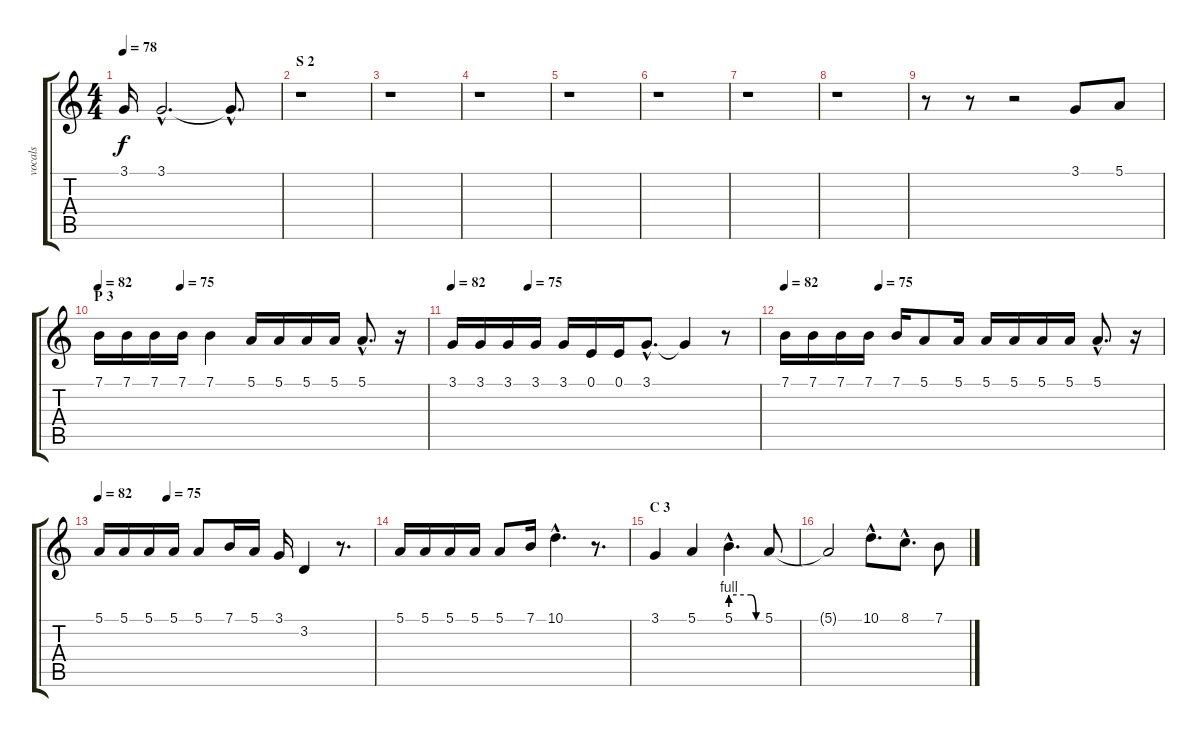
\track ("vocals" "vocals") {instrument frenchhorn}
\staff {score tabs}
\tuning (E4 B3 G3 D3 A2 E2) {hide}
\ts (4 4)
\tempo 78
\clef g2
\ks c
3.1.16{dy f} 3.1{hac}.2{d} 3.1{hac t}.8{d} |
\section ("" "S 2")
r.1 |
r.1 |
r.1 |
r.1 |
r.1 |
r.1 |
r.1 |
r.8 r.8 r.2 3.1.8 5.1.8 |
\section ("" "P 3")
\tempo 82
\tempo (75 0.25)
7.1.16 7.1.16 7.1.16 7.1.16 7.1.4 5.1.16 5.1.16 5.1.16 5.1.16 5.1{hac}.8{d} r.16 |
\tempo 82
\tempo (75 0.25)
3.1.16 3.1.16 3.1.16 3.1.16 3.1.16 0.1.16 0.1.16 3.1{hac}.8{d} 3.1{t}.4 r.8 |
\tempo 82
\tempo (75 0.25)
7.1.16 7.1.16 7.1.16 7.1.16 7.1.16 5.1.8 5.1.16 5.1.16 5.1.16 5.1.16 5.1.16 5.1{hac}.8{d} r.16 |
\tempo 82
\tempo (75 0.25)
5.1.16 5.1.16 5.1.16 5.1.16 5.1.8 7.1.16 5.1.16 3.1.16 3.2.4 r.8{d} |
5.1.16 5.1.16 5.1.16 5.1.16 5.1.8 7.1.16 10.1{hac}.4{d} r.8{d} |
\section ("" "C 3")
3.1.4 5.1.4 5.1{be (custom 0 4 40 4 50 0 60 0) hac}.4{d} 5.1.8 |
5.1{t}.2 10.1{hac}.8{d} 8.1{hac}.8{d} 7.1.8
